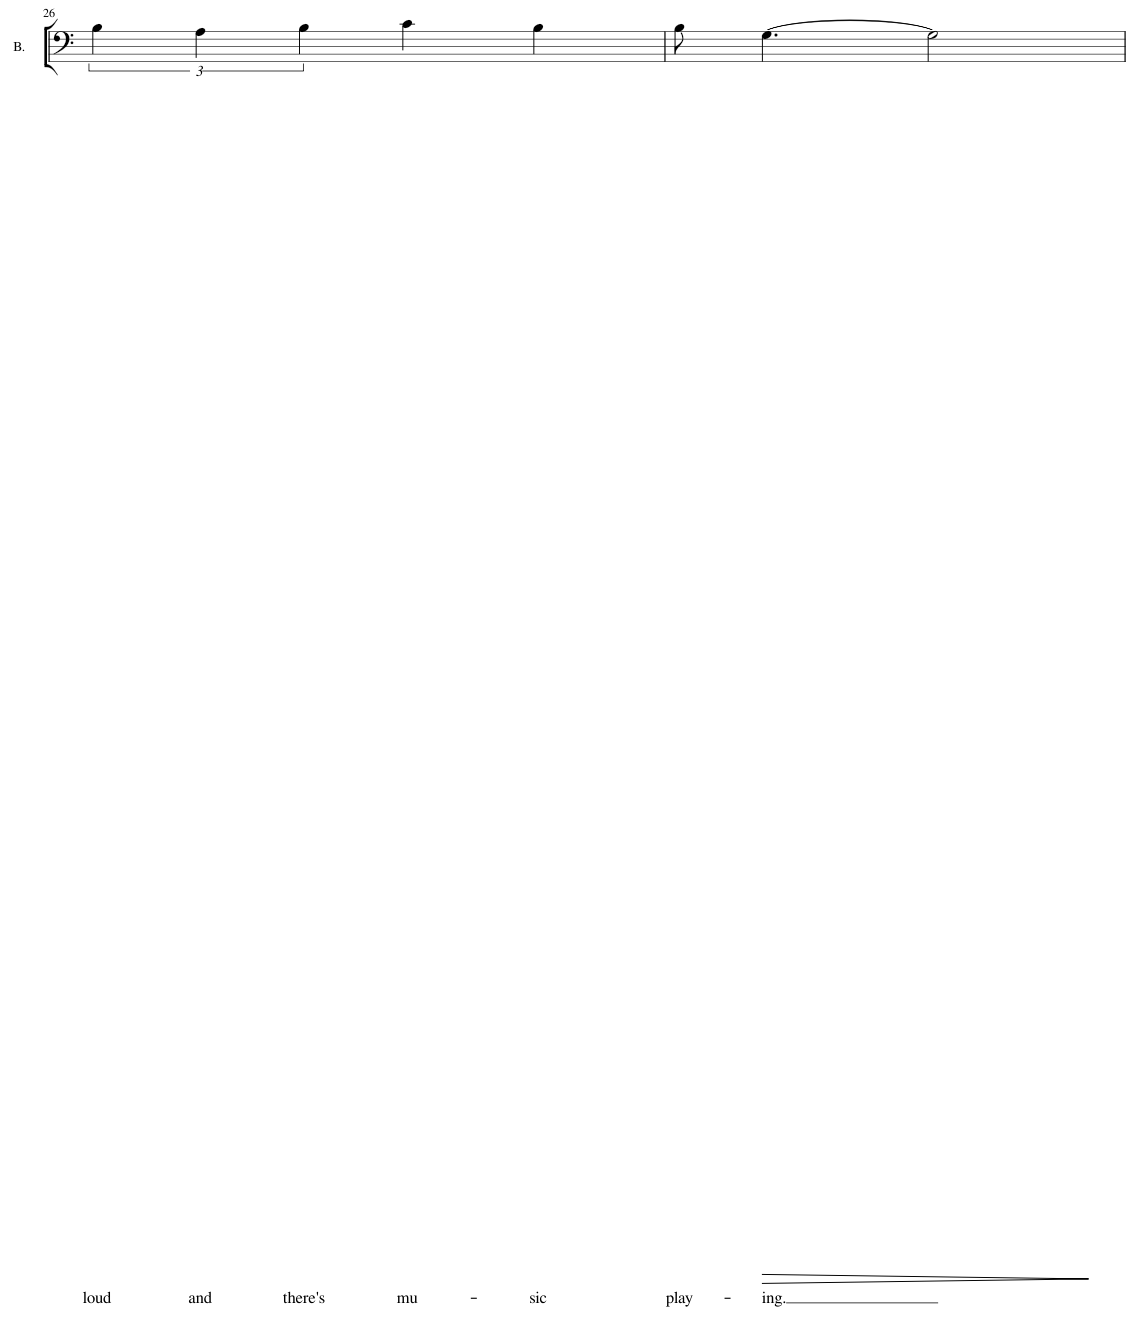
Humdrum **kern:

**kern	**text	**dynam
*part1	*part1	*part1
*staff1	*staff1	*staff1
*I"Bass	*	*
*I'B.	*	*
!!LO:PB:g=z
*clefF4	*	*
*k[]	*	*
*M4/4	*	*
*met(c)	*	*
=26	=26	=26
!	!LO:LY:b	!
6B\	loud	.
!	!LO:LY:b	!
6A\	and	.
!	!LO:LY:b	!
6B\	there's	.
!	!LO:LY:b	!
4c\	mu-	.
!	!LO:LY:b	!
4B\	-sic	.
=27	=27	=27
!	!LO:LY:b	!
8B\	play-	.
!	!LO:LY:b	!LO:HP:b
[4.G\	-ing.	>
2G\]	.	.
.	.	]
=	=	=
*-	*-	*-
